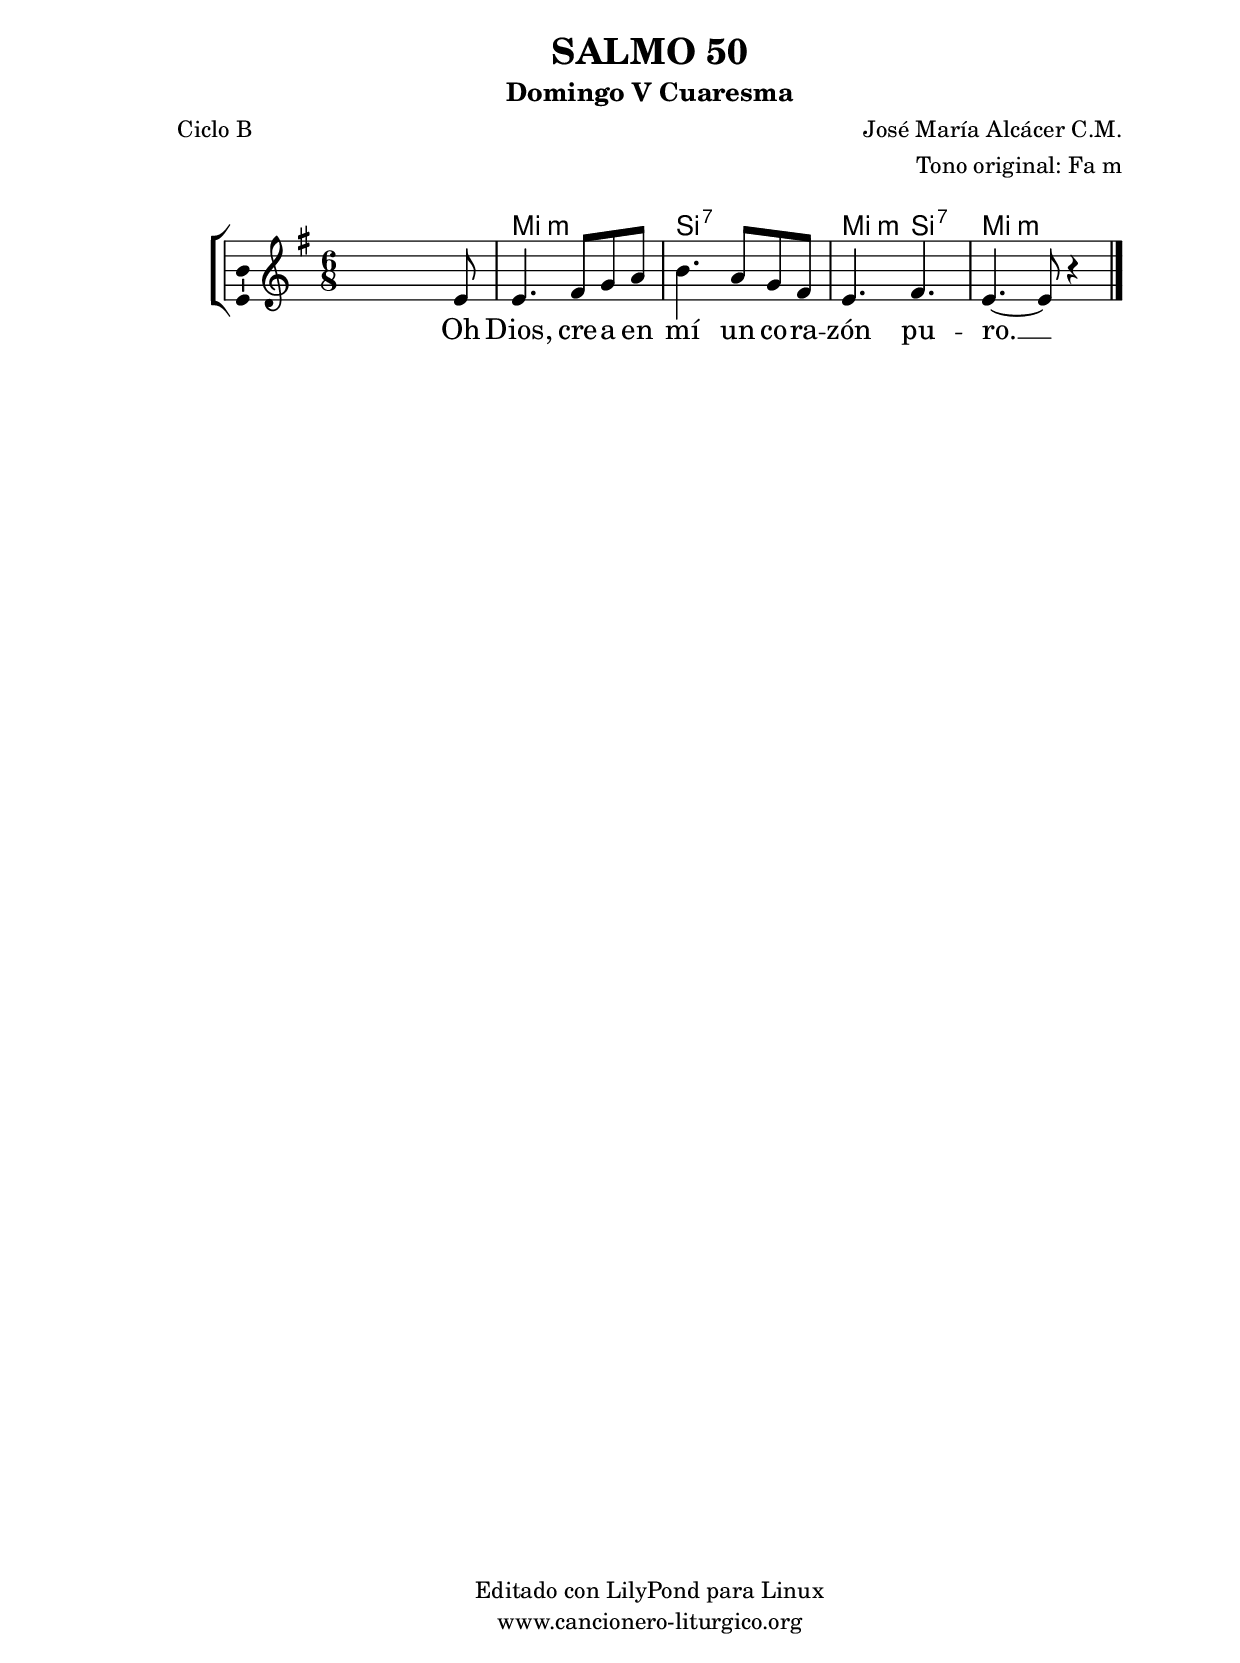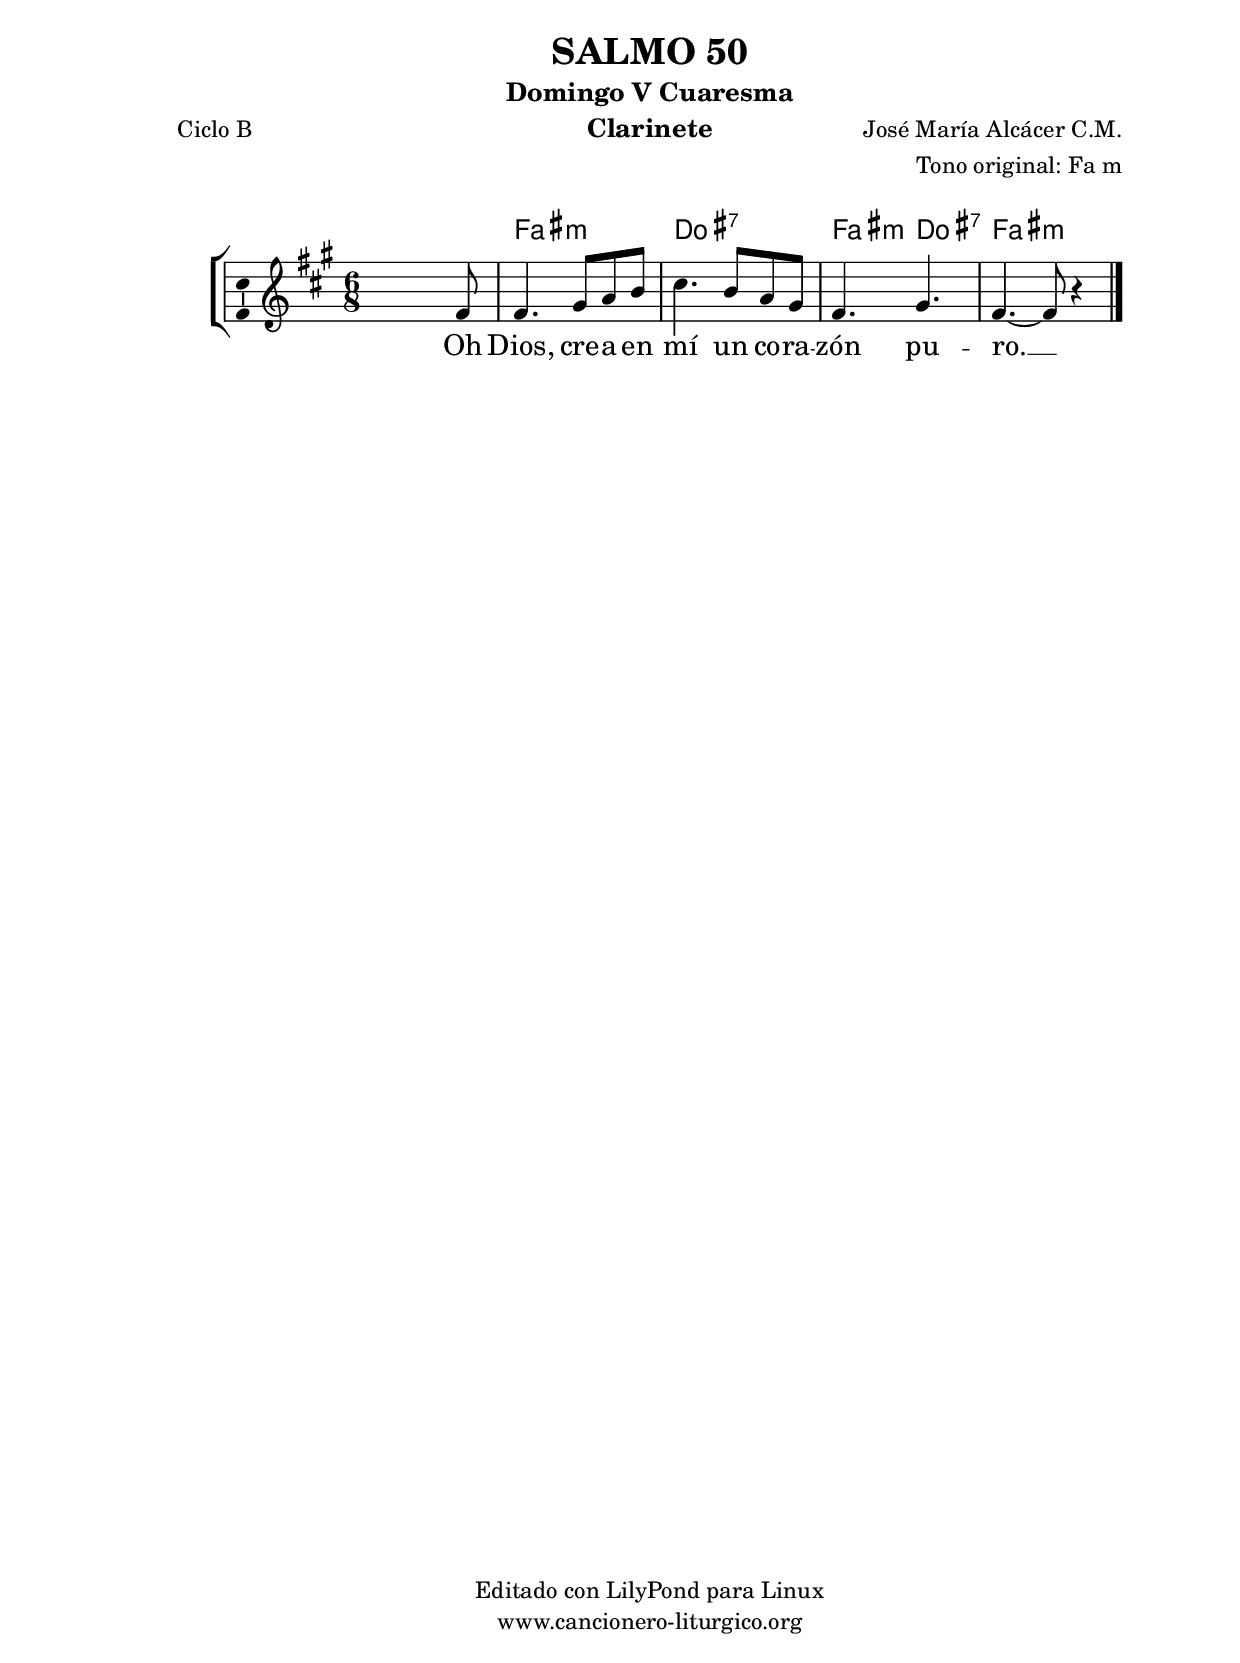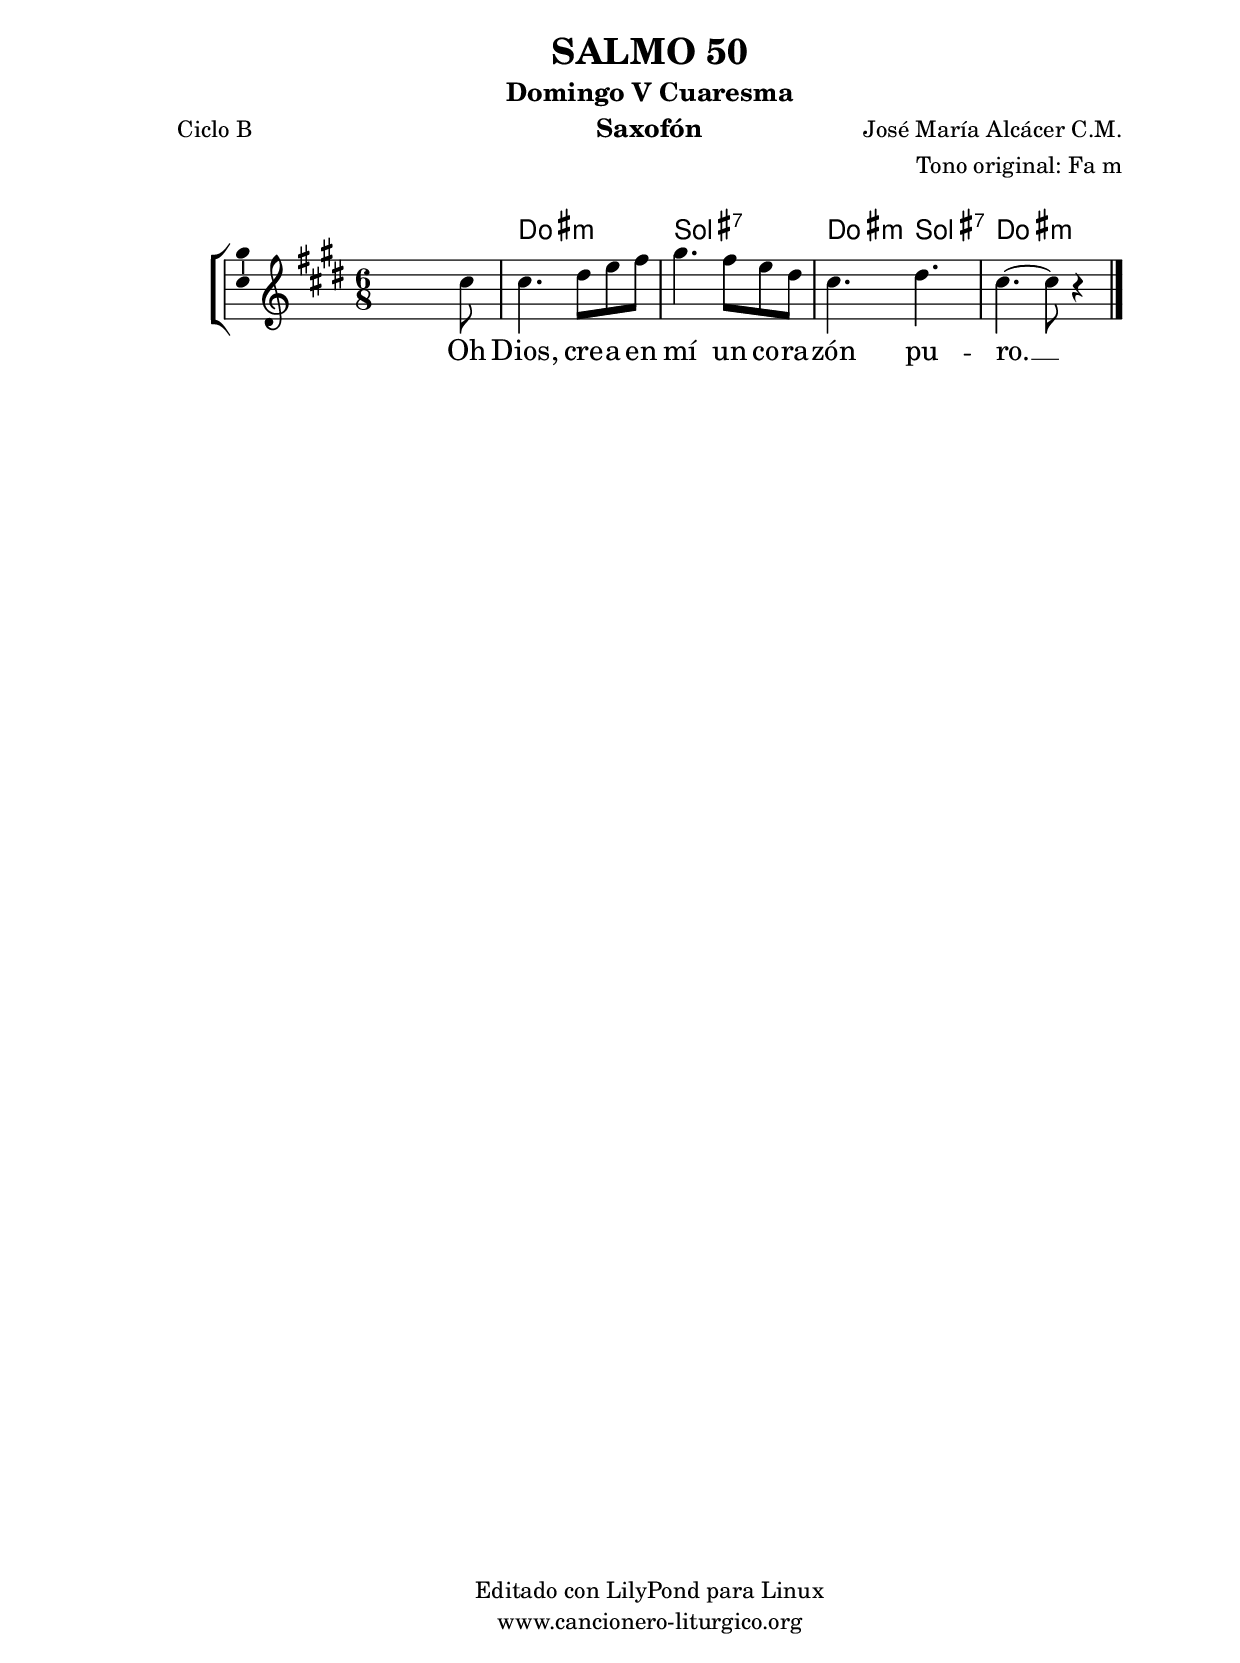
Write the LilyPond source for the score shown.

%
%para convertir .midi en .wav:
%timidity filename.midi -Ow -o finename.wav
%
%
%Para convertir de .wav a .mp3:
%lame -h -m j filename.wav
%
%
%para escuchar el midi:
%timidity nombrefichero.midi
%


%versión de lilypond para la que se ha escrito esta partitura:
\version "2.16.0"

	%Tamaño papel
	#(set-default-paper-size "a4")
	%Tamaño partitura
	#(set-global-staff-size 20)
	%No responde al pulsar sobre una nota
	#(ly:set-option 'point-and-click #f)

%parámetros del encabezamiento:
\header {
	title = "SALMO 50"
	subtitle = "Domingo V Cuaresma"
	composer = "José María Alcácer C.M."
	poet = "Ciclo B"
	meter = ""
	arranger = "Tono original: Fa m"
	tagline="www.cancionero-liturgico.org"
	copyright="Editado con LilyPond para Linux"
	}

%parámetros asociados al papel:
\paper  {
	oddHeaderMarkup = \markup {\fill-line { \on-the-fly #not-first-page \fromproperty #'header:title \on-the-fly #not-first-page \fromproperty #'header:composer }}
	evenHeaderMarkup = \markup {\fill-line { \fromproperty #'header:composer \fromproperty #'header:title }}
	#(set-paper-size "a4")
	print-page-number = ##f
	first-page-number = 1
	print-first-page-number = ##f
%	head-separation = 3.0 \cm
	top-margin = 2.0 \cm
	bottom-margin = 0.5\cm
%%%	bottom-margin = -1.0\cm
	left-margin = 3.0 \cm
	line-width = 16.0 \cm 
	indent = 8\mm
	interscoreline = 2.\mm
	between-system-space = 15\mm
%	para que las partituras no llenen la hoja:
	ragged-bottom = ##t
%	idem para la última hoja:
	ragged-last-bottom = ##f
%	para que las partituras llenen el ancho del papel:
	ragged-last = ##f
	after-title-space = 2.5 \cm
%page-count=1
%system-count=8

	%Flexible Vertical Spacing
%	markup-markup-spacing =
%	#'((basic-distance . 15) (minimum-distance . 15) (padding . 3))
	markup-system-spacing =
	#'((basic-distance . 15) (minimum-distance . 15) (padding . 3))
	system-system-spacing =
	#'((basic-distance . 15) (minimum-distance . 15) (padding . 3))
	score-system-spacing =
	#'((basic-distance . 15) (minimum-distance . 15) (padding . 5))
%	top-system-spacing = % header
%	#'((basic-distance . 8) (minimum-distance . 0) (padding . 3))
%	top-markup-spacing =
%	#'((basic-distance . 20) (minimum-distance . 20) (padding . 3))
	last-bottom-spacing = % footer
	#'((basic-distance . 5) (minimum-distance . 5) (padding . 3))
%	score-markup-spacing =
%	#'((basic-distance . 16) (minimum-distance . 13) (padding . 3))

	}


%parámetros que afectan a toda la partitura:
global =  {
	%clave de sol (G):
	\clef G
	%armadura:
	\transpose f e
	\key f \minor
	\tempo 4.=60
	\set Score.tempoHideNote = ##t
	}


acordes = {
	\italianChords
	\chordmode {
	\transpose f e
{

s2.
f2.:m c:7 f4.:m c:7 f2.:m

	}
	}
}

melodia = 
	\transpose f e
{
	\relative c'{
	\time 6/8

s2 s8 f8
f4. g8 aes bes
c4. bes8 aes g
f4. g
f4.~f8 r4

	\bar "|."
	}
	}


texto = \lyricmode {
Oh Dios, cre -- a en mí un co -- ra -- zón pu -- ro. __
	}


acordesStaff = \context ChordNames = acordesStaff <<
	\set chordChanges = ##t
	\acordes
	>>


vozStaff = \context Voice = vozStaff
\with {\consists "Ambitus_engraver"}
<<
%	\set Staff.instrumentName = ""
%	\set Staff.shortInstrumentName = ""
%	\set Staff.midiInstrument = #"clarinet"
%	\set Staff.midiInstrument = #"cello"
%	\set Staff.midiInstrument = #"flute"
	\set Staff.midiInstrument = #"electric guitar (jazz)"
%	\set Staff.midiInstrument = #"english horn"
%	\set Staff.midiInstrument = #"violin"
%	\set Staff.midiInstrument = #"glockenspiel"
	\set Staff.midiMinimumVolume = #0.7
	\set Staff.midiMaximumVolume = #0.9
	\global
	\melodia
	>>


textoStaff = \context Lyrics = textoStaff <<
	\lyricsto vozStaff \texto
	>>

\book {
	\score {
		\context ChoirStaff {
			\override StaffGroup.SystemStartBracket #'collapse-height = #1
			\override Score.SystemStartBar #'collapse-height = #1
			<<
			\acordesStaff
			\vozStaff
			\textoStaff
			>>
			}
		\layout {
	    		\context {
				\Lyrics
				\override LyricText #'font-size = #2
				}
	   		 \context {
				\Score
				%fontSize = #3
				\override StaffSymbol #'staff-space = #(magstep +3)
				%\override Beam #'thickness = #0.55
				%\override SpacingSpanner #'spacing-increment = #1.0
				%\override Slur #'height-limit = #1.5
				}
			}
		}
	\score {
		\unfoldRepeats
		\context ChoirStaff {
			<<
			\acordesStaff
			\vozStaff
			>>
			}
		\midi {
	  		\context {
	  			\Score
				tempoWholesPerMinute = #(ly:make-moment 70 4)
				}
			}
		}
	}

%Partitura para clarinete
#(define output-suffix "C")
\book {
	\header{
		instrument = "Clarinete"
		}
	\score {
		\context ChoirStaff {
			\override StaffGroup.SystemStartBracket #'collapse-height = #1
			\override Score.SystemStartBar #'collapse-height = #1
\transpose c d
			<<
			\acordesStaff
			\vozStaff
			\textoStaff
			>>
			}
		\layout {
	    		\context {
				\Lyrics
				\override LyricText #'font-size = #2
				}
	   		 \context {
				\Score
				%fontSize = #3
				\override StaffSymbol #'staff-space = #(magstep +3)
				%\override Beam #'thickness = #0.55
				%\override SpacingSpanner #'spacing-increment = #1.0
				%\override Slur #'height-limit = #1.5
				}
			}
		}
	}

%Partitura para saxofón
#(define output-suffix "S")
\book {
	\header{
		instrument = "Saxofón"
		}
	\score {
		\context ChoirStaff {
			\override StaffGroup.SystemStartBracket #'collapse-height = #1
			\override Score.SystemStartBar #'collapse-height = #1
\transpose c a
			<<
			\acordesStaff
			\vozStaff
			\textoStaff
			>>
			}
		\layout {
	    		\context {
				\Lyrics
				\override LyricText #'font-size = #2
				}
	   		 \context {
				\Score
				%fontSize = #3
				\override StaffSymbol #'staff-space = #(magstep +3)
				%\override Beam #'thickness = #0.55
				%\override SpacingSpanner #'spacing-increment = #1.0
				%\override Slur #'height-limit = #1.5
				}
			}
		}
	}

